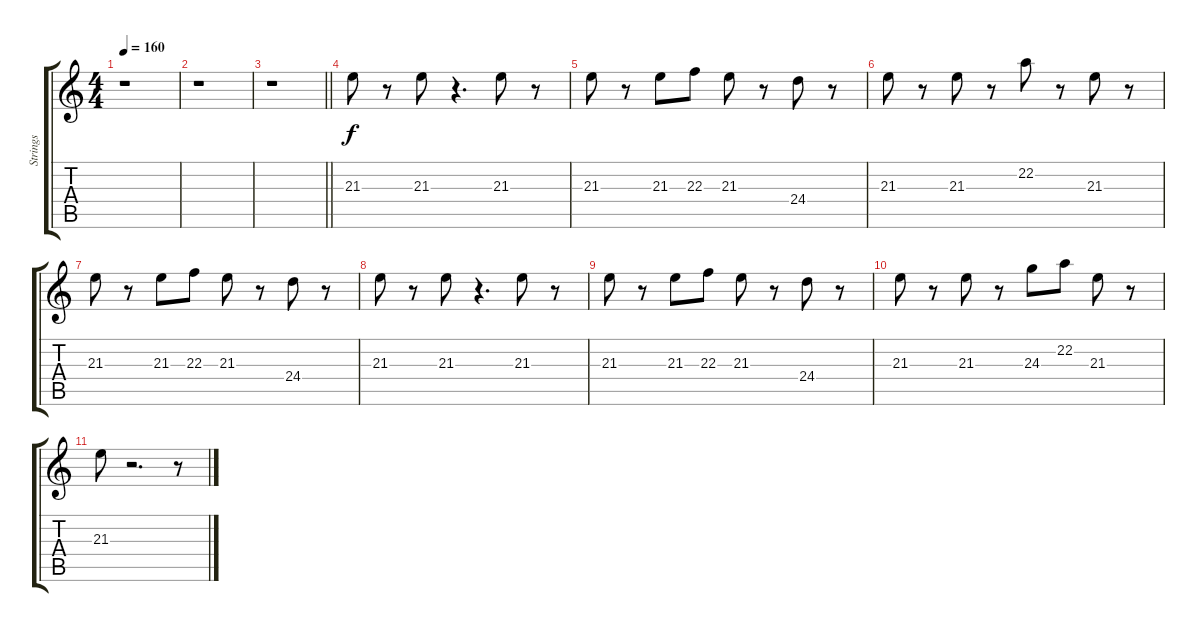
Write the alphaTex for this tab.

\track ("Strings" "Strings") {instrument acousticgrandpiano}
\staff {score tabs}
\tuning (E4 B3 G3 D3 A2 E2) {hide}
\ts (4 4)
\tempo 160
\clef g2
\ks c
r.1{dy f} |
r.1 |
\barLineRight lightlight
r.1 |
21.3.8{volume 13} r.8 21.3.8 r.4{d} 21.3.8 r.8 |
21.3.8 r.8 21.3.8 22.3.8 21.3.8 r.8 24.4.8 r.8 |
21.3.8 r.8 21.3.8 r.8 22.2.8 r.8 21.3.8 r.8 |
21.3.8 r.8 21.3.8 22.3.8 21.3.8 r.8 24.4.8 r.8 |
21.3.8 r.8 21.3.8 r.4{d} 21.3.8 r.8 |
21.3.8 r.8 21.3.8 22.3.8 21.3.8 r.8 24.4.8 r.8 |
21.3.8 r.8 21.3.8 r.8 24.3.8 22.2.8 21.3.8 r.8 |
21.3.8 r.2{d} r.8
